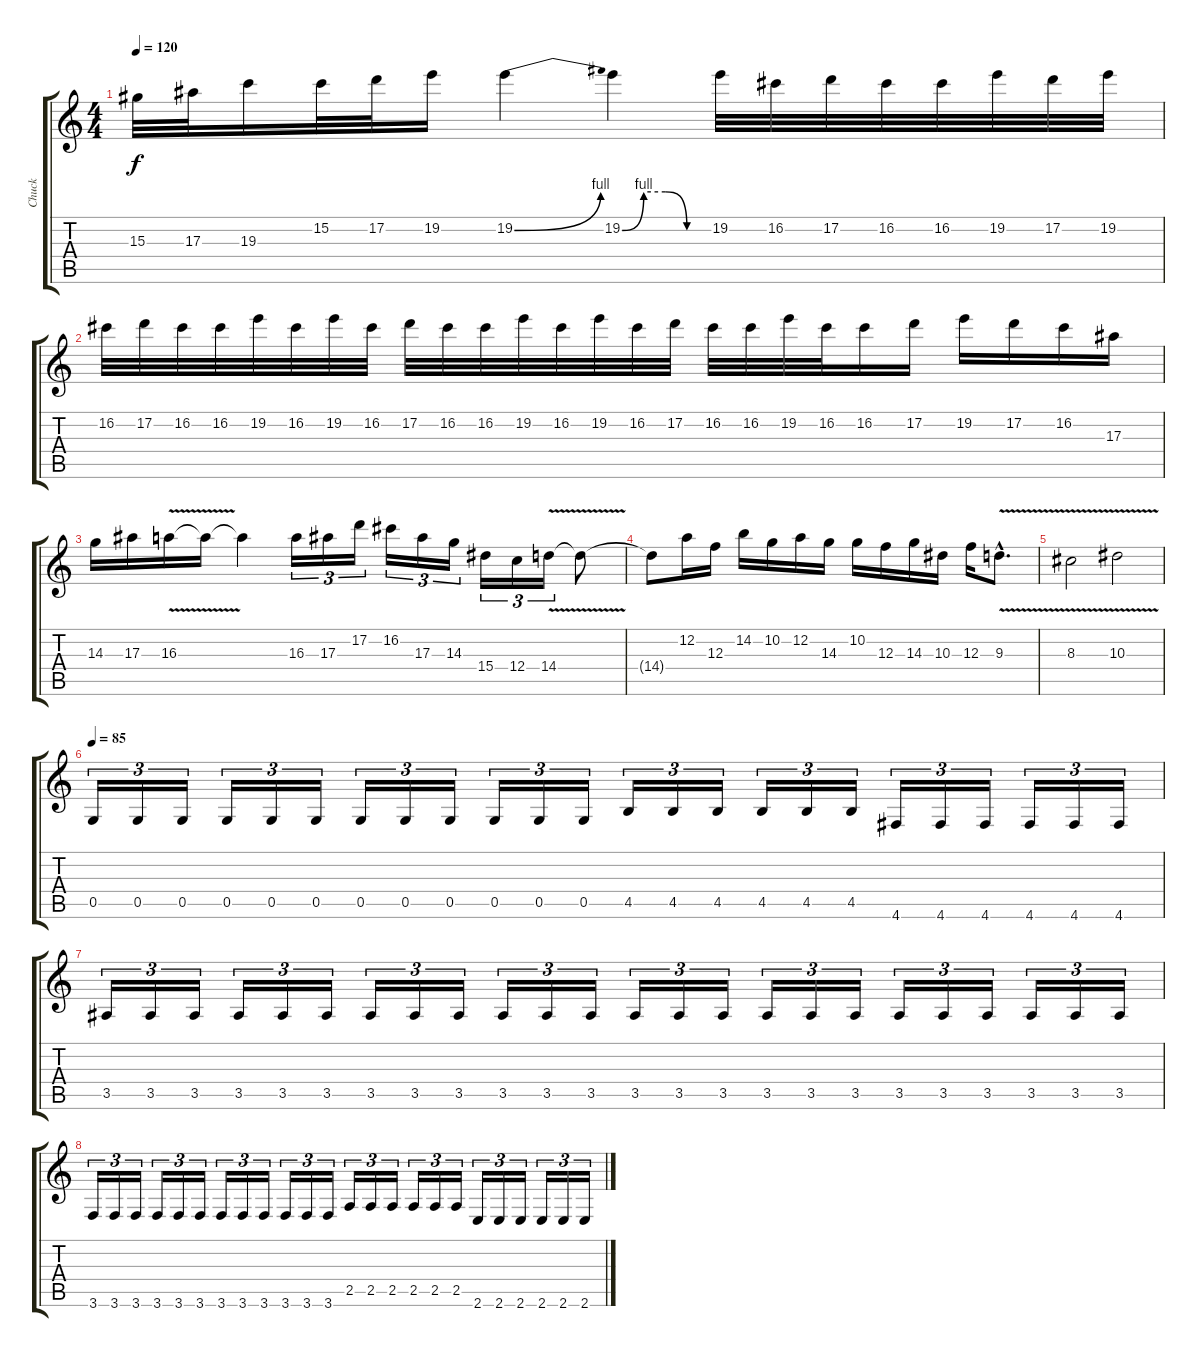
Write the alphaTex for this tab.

\track ("Chuck" "Chuck") {instrument distortionguitar}
\staff {score tabs}
\tuning (D4 A3 F3 C3 G2 D2) {hide}
\ts (4 4)
\tempo 120
\clef g2
\ks c
15.3.32{dy f} 17.3.32 19.3.16 15.2.32 17.2.32 19.2.16 19.2{be (bend 0 0 60 4)}.4 19.2{be (custom 0 0 15 4 30 4 45 0 60 0)}.4 19.2.32 16.2.32 17.2.32 16.2.32 16.2.32 19.2.32 17.2.32 19.2.32 |
16.2.32 17.2.32 16.2.32 16.2.32 19.2.32 16.2.32 19.2.32 16.2.32 17.2.32 16.2.32 16.2.32 19.2.32 16.2.32 19.2.32 16.2.32 17.2.32 16.2.32 16.2.32 19.2.32 16.2.32 16.2.16 17.2.16 19.2.16 17.2.16 16.2.16 17.3.16 |
14.3.16 17.3.16 16.3{v}.16 16.3{t}.16 16.3{t}.4 16.3.16{tu (3 2)} 17.3.16{tu (3 2)} 17.2.16{tu (3 2)} 16.2.16{tu (3 2)} 17.3.16{tu (3 2)} 14.3.16{tu (3 2)} 15.4.16{tu (3 2)} 12.4.16{tu (3 2)} 14.4{v}.16{tu (3 2)} 14.4{t}.8 |
14.4{t}.8 12.2.16 12.3.16 14.2.16 10.2.16 12.2.16 14.3.16 10.2.16 12.3.16 14.3.16 10.3.16 12.3.16 9.3{v hac}.8{d} |
8.3{v}.2 10.3{v}.2 |
\tempo 85
0.5.16{tu (3 2)} 0.5.16{tu (3 2)} 0.5.16{tu (3 2)} 0.5.16{tu (3 2)} 0.5.16{tu (3 2)} 0.5.16{tu (3 2)} 0.5.16{tu (3 2)} 0.5.16{tu (3 2)} 0.5.16{tu (3 2)} 0.5.16{tu (3 2)} 0.5.16{tu (3 2)} 0.5.16{tu (3 2)} 4.5.16{tu (3 2)} 4.5.16{tu (3 2)} 4.5.16{tu (3 2)} 4.5.16{tu (3 2)} 4.5.16{tu (3 2)} 4.5.16{tu (3 2)} 4.6.16{tu (3 2)} 4.6.16{tu (3 2)} 4.6.16{tu (3 2)} 4.6.16{tu (3 2)} 4.6.16{tu (3 2)} 4.6.16{tu (3 2)} |
3.5.16{tu (3 2)} 3.5.16{tu (3 2)} 3.5.16{tu (3 2)} 3.5.16{tu (3 2)} 3.5.16{tu (3 2)} 3.5.16{tu (3 2)} 3.5.16{tu (3 2)} 3.5.16{tu (3 2)} 3.5.16{tu (3 2)} 3.5.16{tu (3 2)} 3.5.16{tu (3 2)} 3.5.16{tu (3 2)} 3.5.16{tu (3 2)} 3.5.16{tu (3 2)} 3.5.16{tu (3 2)} 3.5.16{tu (3 2)} 3.5.16{tu (3 2)} 3.5.16{tu (3 2)} 3.5.16{tu (3 2)} 3.5.16{tu (3 2)} 3.5.16{tu (3 2)} 3.5.16{tu (3 2)} 3.5.16{tu (3 2)} 3.5.16{tu (3 2)} |
3.6.16{tu (3 2)} 3.6.16{tu (3 2)} 3.6.16{tu (3 2)} 3.6.16{tu (3 2)} 3.6.16{tu (3 2)} 3.6.16{tu (3 2)} 3.6.16{tu (3 2)} 3.6.16{tu (3 2)} 3.6.16{tu (3 2)} 3.6.16{tu (3 2)} 3.6.16{tu (3 2)} 3.6.16{tu (3 2)} 2.5.16{tu (3 2)} 2.5.16{tu (3 2)} 2.5.16{tu (3 2)} 2.5.16{tu (3 2)} 2.5.16{tu (3 2)} 2.5.16{tu (3 2)} 2.6.16{tu (3 2)} 2.6.16{tu (3 2)} 2.6.16{tu (3 2)} 2.6.16{tu (3 2)} 2.6.16{tu (3 2)} 2.6.16{tu (3 2)}
